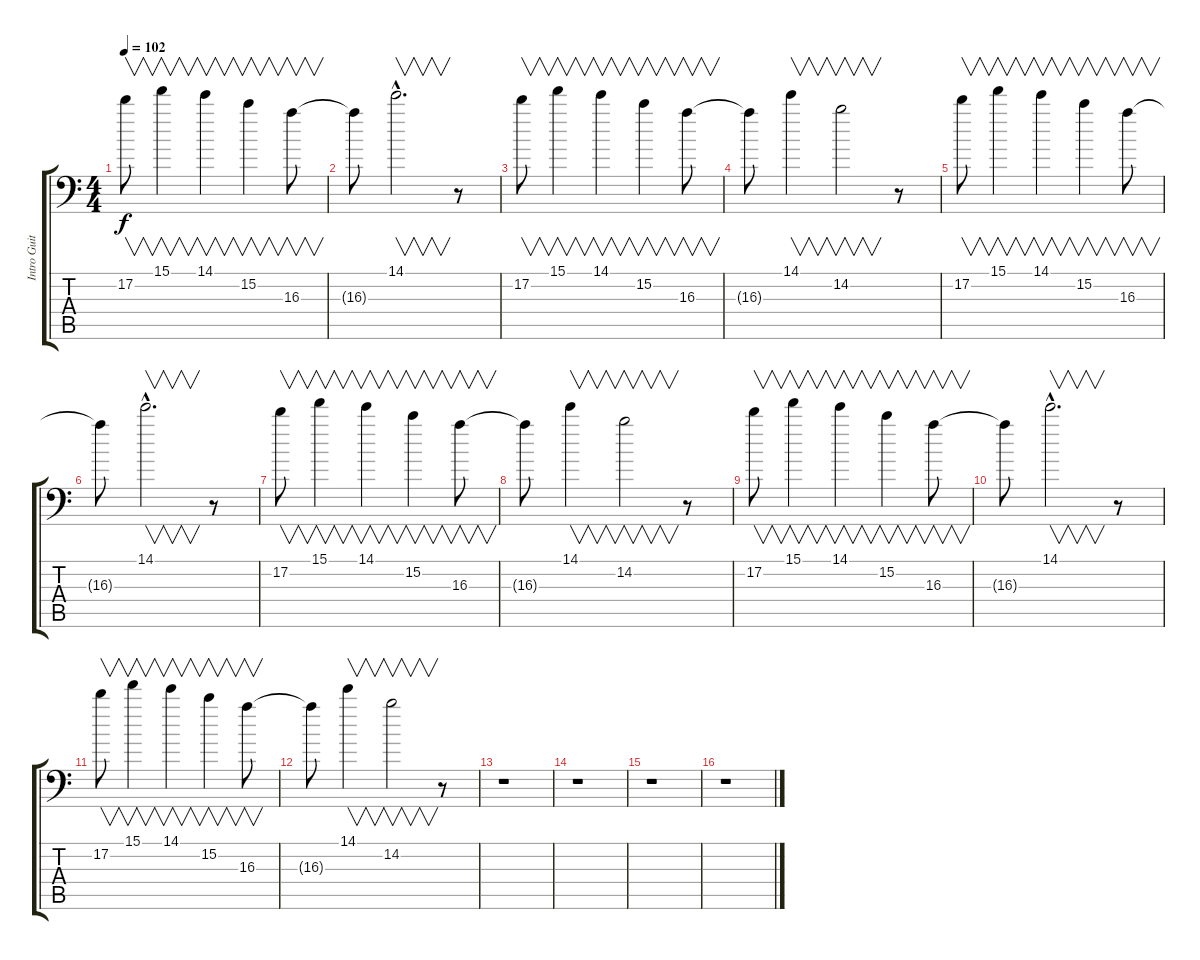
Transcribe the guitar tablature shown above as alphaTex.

\track ("Intro Guitar (Head)" "Intro Guit") {instrument distortionguitar}
\staff {score tabs}
\tuning (D4 A3 F3 G2 D2 A1) {hide}
\ts (4 4)
\tempo 102
\clef f4
\ks c
17.2.8{v dy f} 15.1.4{v} 14.1.4{v} 15.2.4{v} 16.3.8{v} |
16.3{t}.8 14.1{hac}.2{v d} r.8 |
17.2.8{v} 15.1.4{v} 14.1.4{v} 15.2.4{v} 16.3.8{v} |
16.3{t}.8 14.1.4{v} 14.2.2{v} r.8 |
17.2.8{v} 15.1.4{v} 14.1.4{v} 15.2.4{v} 16.3.8{v} |
16.3{t}.8 14.1{hac}.2{v d} r.8 |
17.2.8{v} 15.1.4{v} 14.1.4{v} 15.2.4{v} 16.3.8{v} |
16.3{t}.8 14.1.4{v} 14.2.2{v} r.8 |
17.2.8{v} 15.1.4{v} 14.1.4{v} 15.2.4{v} 16.3.8{v} |
16.3{t}.8 14.1{hac}.2{v d} r.8 |
17.2.8{v} 15.1.4{v} 14.1.4{v} 15.2.4{v} 16.3.8{v} |
16.3{t}.8 14.1.4{v} 14.2.2{v} r.8 |
r.1 |
r.1 |
r.1 |
r.1
